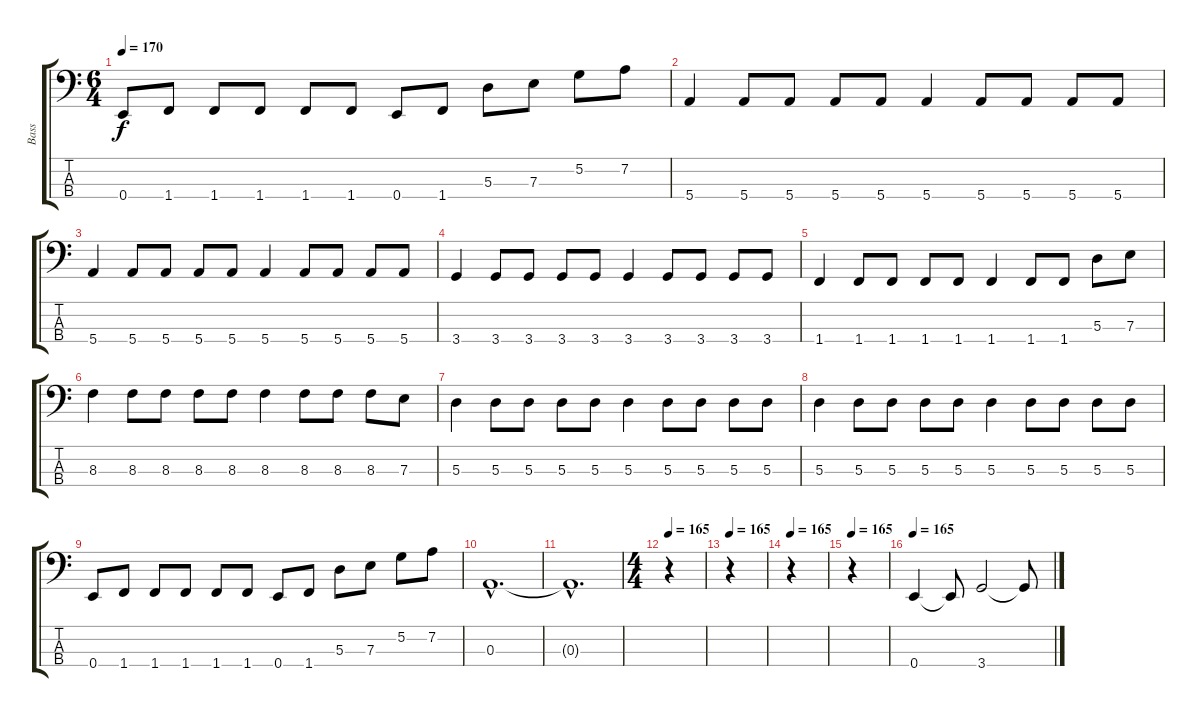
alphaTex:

\track ("Bass" "Bass") {instrument electricbassfinger}
\staff {score tabs}
\tuning (G2 D2 A1 E1) {hide}
\ts (6 4)
\tempo 170
\clef f4
\ks c
0.4.8{dy f} 1.4.8 1.4.8 1.4.8 1.4.8 1.4.8 0.4.8 1.4.8 5.3.8 7.3.8 5.2.8 7.2.8 |
5.4.4 5.4.8 5.4.8 5.4.8 5.4.8 5.4.4 5.4.8 5.4.8 5.4.8 5.4.8 |
5.4.4 5.4.8 5.4.8 5.4.8 5.4.8 5.4.4 5.4.8 5.4.8 5.4.8 5.4.8 |
3.4.4 3.4.8 3.4.8 3.4.8 3.4.8 3.4.4 3.4.8 3.4.8 3.4.8 3.4.8 |
1.4.4 1.4.8 1.4.8 1.4.8 1.4.8 1.4.4 1.4.8 1.4.8 5.3.8 7.3.8 |
8.3.4 8.3.8 8.3.8 8.3.8 8.3.8 8.3.4 8.3.8 8.3.8 8.3.8 7.3.8 |
5.3.4 5.3.8 5.3.8 5.3.8 5.3.8 5.3.4 5.3.8 5.3.8 5.3.8 5.3.8 |
5.3.4 5.3.8 5.3.8 5.3.8 5.3.8 5.3.4 5.3.8 5.3.8 5.3.8 5.3.8 |
0.4.8 1.4.8 1.4.8 1.4.8 1.4.8 1.4.8 0.4.8 1.4.8 5.3.8 7.3.8 5.2.8 7.2.8 |
0.3{hac}.1{d} |
0.3{hac t}.1{d} |
\ts (4 4)
\tempo 165
r.4 |
\tempo 165
r.4 |
\tempo 165
r.4 |
\tempo 165
r.4 |
\tempo 165
0.4.4 0.4{t}.8 3.4.2 3.4{t}.8
